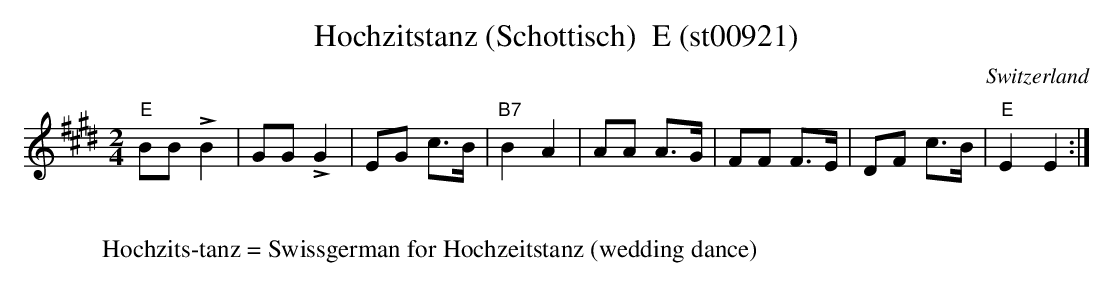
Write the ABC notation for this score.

X:1
T: Hochzitstanz (Schottisch)  E (st00921)
O:Switzerland
M:2/4
L:1/8
K:E major
"E"BB!>!B2 | GG!>!G2 | EG c>B | "B7"B2A2 | AA A>G | FF F>E | DF c>B | "E"E2E2 :|
W:
W: Hochzits-tanz = Swissgerman for Hochzeitstanz (wedding dance)
